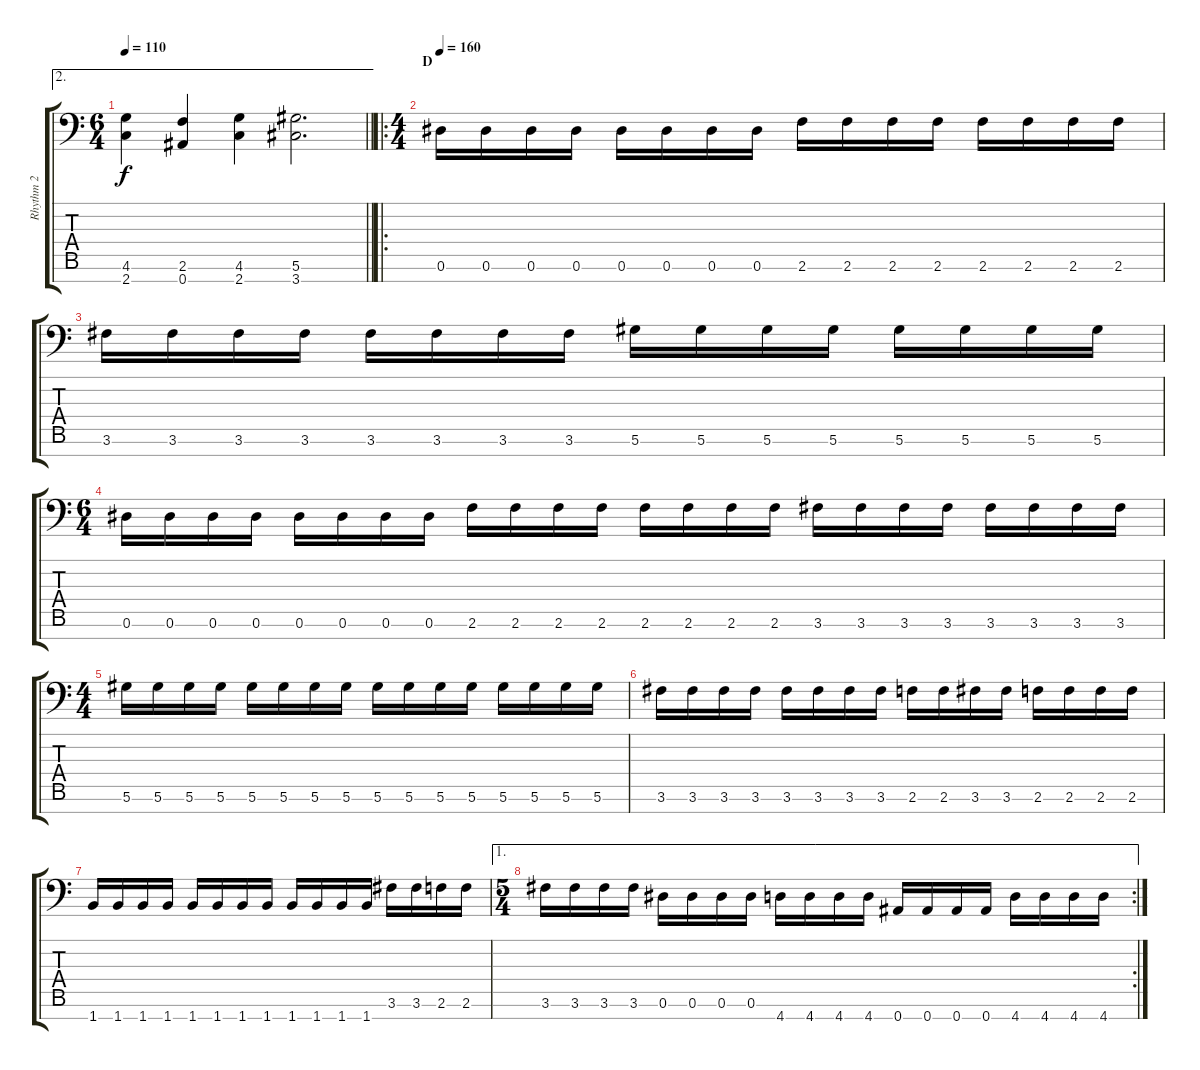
\track ("Rhythm 2" "Rhythm 2") {instrument overdrivenguitar}
\staff {score tabs}
\tuning (Eb4 Bb3 Gb3 Db3 Ab2 Eb2 Bb1) {hide}
\ae 2
\ts (6 4)
\tempo 110
\clef f4
\barLineRight lightlight
\ks c
(4.6 2.7).4{dy f} (2.6 0.7).4 (4.6 2.7).4 (5.6 3.7).2{d} |
\ro
\ts (4 4)
\section ("" "D")
\tempo 160
0.6.16 0.6.16 0.6.16 0.6.16 0.6.16 0.6.16 0.6.16 0.6.16 2.6.16 2.6.16 2.6.16 2.6.16 2.6.16 2.6.16 2.6.16 2.6.16 |
3.6.16 3.6.16 3.6.16 3.6.16 3.6.16 3.6.16 3.6.16 3.6.16 5.6.16 5.6.16 5.6.16 5.6.16 5.6.16 5.6.16 5.6.16 5.6.16 |
\ts (6 4)
0.6.16 0.6.16 0.6.16 0.6.16 0.6.16 0.6.16 0.6.16 0.6.16 2.6.16 2.6.16 2.6.16 2.6.16 2.6.16 2.6.16 2.6.16 2.6.16 3.6.16 3.6.16 3.6.16 3.6.16 3.6.16 3.6.16 3.6.16 3.6.16 |
\ts (4 4)
5.6.16 5.6.16 5.6.16 5.6.16 5.6.16 5.6.16 5.6.16 5.6.16 5.6.16 5.6.16 5.6.16 5.6.16 5.6.16 5.6.16 5.6.16 5.6.16 |
3.6.16 3.6.16 3.6.16 3.6.16 3.6.16 3.6.16 3.6.16 3.6.16 2.6.16 2.6.16 3.6.16 3.6.16 2.6.16 2.6.16 2.6.16 2.6.16 |
1.7.16 1.7.16 1.7.16 1.7.16 1.7.16 1.7.16 1.7.16 1.7.16 1.7.16 1.7.16 1.7.16 1.7.16 3.6.16 3.6.16 2.6.16 2.6.16 |
\ae 1
\rc 2
\ts (5 4)
3.6.16 3.6.16 3.6.16 3.6.16 0.6.16 0.6.16 0.6.16 0.6.16 4.7.16 4.7.16 4.7.16 4.7.16 0.7.16 0.7.16 0.7.16 0.7.16 4.7.16 4.7.16 4.7.16 4.7.16
